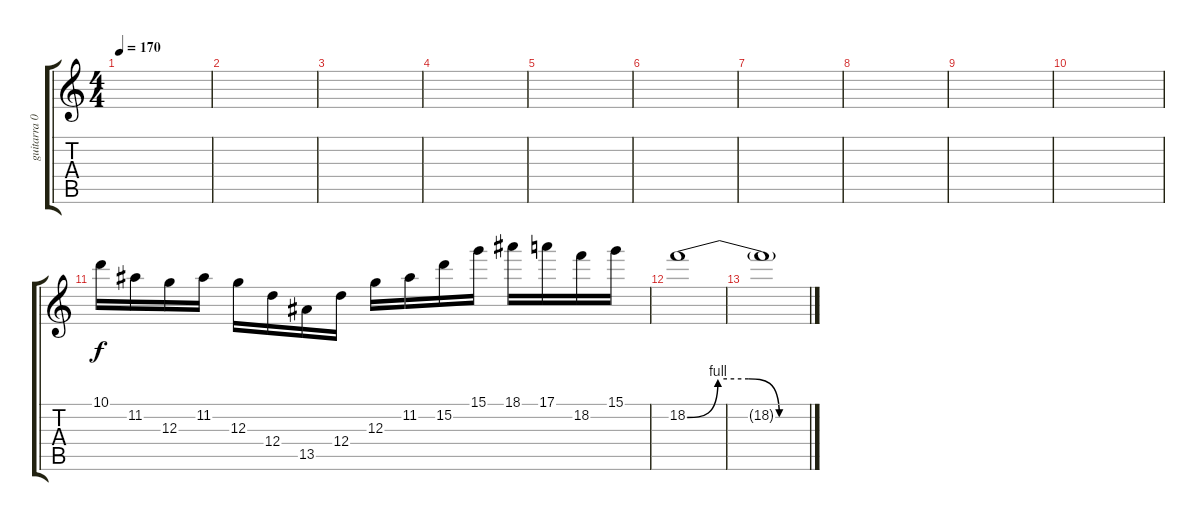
\track ("guitarra 03" "guitarra 0") {instrument distortionguitar}
\staff {score tabs}
\tuning (E4 B3 G3 D3 A2 E2) {hide}
\ts (4 4)
\tempo 170
\clef g2
\ks c
|
|
|
|
|
|
|
|
|
|
10.1.16 11.2.16 12.3.16 11.2.16 12.3.16 12.4.16 13.5.16 12.4.16 12.3.16 11.2.16 15.2.16 15.1.16 18.1.16 17.1.16 18.2.16 15.1.16 |
18.2{be (custom 0 0 15 4 30 4 45 0 60 0)}.1{volume 0} |
18.2{t}.1
